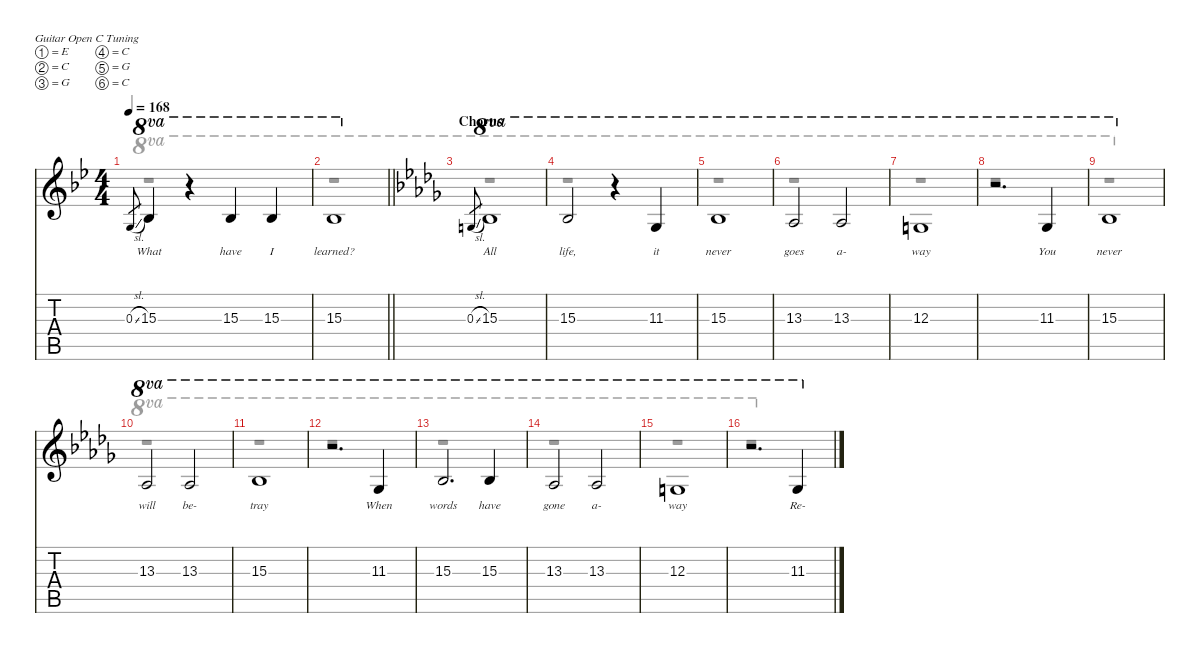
\defaultSystemsLayout 4
\hideDynamics
\bracketExtendMode nobrackets
\singleTrackTrackNamePolicy hidden
\multiTrackTrackNamePolicy hidden
\firstSystemTrackNameMode fullname
\firstSystemTrackNameOrientation horizontal
\otherSystemsTrackNameOrientation horizontal
\track ("Vocals" "pad.synth.") {instrument pad4choir}
\staff {score tabs}
\tuning (E4 C4 G3 C3 G2 C2)
\voice
\ts (4 4)
\tempo 168
\clef g2
\ks bb
0.3{sl acc forcenatural}.8{gr dy mf beam Up} 15.3{acc b}.4{ot 8va lyrics (0 "What") lyrics (1 "") lyrics (2 "") lyrics (3 "") lyrics (4 "") dy f beam Up} r.4{ot 8va beam Up} 15.3{acc b}.4{ot 8va lyrics (0 "have") lyrics (1 "") lyrics (2 "") lyrics (3 "") lyrics (4 "") beam Up} 15.3{acc b}.4{ot 8va lyrics (0 "I") lyrics (1 "") lyrics (2 "") lyrics (3 "") lyrics (4 "") beam Up} |
\barLineRight lightlight
15.3{acc b}.1{ot 8va lyrics (0 "learned?") lyrics (1 "") lyrics (2 "") lyrics (3 "") lyrics (4 "") beam Up} |
\section ("" "Chorus")
\ks db
0.3{sl acc forcenatural}.8{gr dy mf beam Up} 15.3{acc b}.1{ot 8va lyrics (0 "All") lyrics (1 "") lyrics (2 "") lyrics (3 "") lyrics (4 "") dy f beam Up} |
15.3{acc b}.2{ot 8va lyrics (0 "life,") lyrics (1 "") lyrics (2 "") lyrics (3 "") lyrics (4 "") beam Up} r.4{ot 8va beam Up} 11.3{acc b}.4{ot 8va lyrics (0 "it") lyrics (1 "") lyrics (2 "") lyrics (3 "") lyrics (4 "") beam Up} |
15.3{acc b}.1{ot 8va lyrics (0 "never") lyrics (1 "") lyrics (2 "") lyrics (3 "") lyrics (4 "") beam Up} |
13.3{acc b}.2{ot 8va lyrics (0 "goes") lyrics (1 "") lyrics (2 "") lyrics (3 "") lyrics (4 "") beam Up} 13.3{acc b}.2{ot 8va lyrics (0 "a-") lyrics (1 "") lyrics (2 "") lyrics (3 "") lyrics (4 "") beam Up} |
12.3{acc forcenatural}.1{ot 8va lyrics (0 "way") lyrics (1 "") lyrics (2 "") lyrics (3 "") lyrics (4 "") beam Up} |
r.2{d ot 8va beam Up} 11.3{acc b}.4{ot 8va lyrics (0 "You") lyrics (1 "") lyrics (2 "") lyrics (3 "") lyrics (4 "") beam Up} |
15.3{acc b}.1{ot 8va lyrics (0 "never") lyrics (1 "") lyrics (2 "") lyrics (3 "") lyrics (4 "") beam Up} |
13.3{acc b}.2{ot 8va lyrics (0 "will") lyrics (1 "") lyrics (2 "") lyrics (3 "") lyrics (4 "") beam Up} 13.3{acc b}.2{ot 8va lyrics (0 "be-") lyrics (1 "") lyrics (2 "") lyrics (3 "") lyrics (4 "") beam Up} |
15.3{acc b}.1{ot 8va lyrics (0 "tray") lyrics (1 "") lyrics (2 "") lyrics (3 "") lyrics (4 "") beam Up} |
r.2{d ot 8va beam Up} 11.3{acc b}.4{ot 8va lyrics (0 "When") lyrics (1 "") lyrics (2 "") lyrics (3 "") lyrics (4 "") beam Up} |
15.3{acc b}.2{d ot 8va lyrics (0 "words") lyrics (1 "") lyrics (2 "") lyrics (3 "") lyrics (4 "") beam Up} 15.3{acc b}.4{ot 8va lyrics (0 "have") lyrics (1 "") lyrics (2 "") lyrics (3 "") lyrics (4 "") beam Up} |
13.3{acc b}.2{ot 8va lyrics (0 "gone") lyrics (1 "") lyrics (2 "") lyrics (3 "") lyrics (4 "") beam Up} 13.3{acc b}.2{ot 8va lyrics (0 "a-") lyrics (1 "") lyrics (2 "") lyrics (3 "") lyrics (4 "") beam Up} |
12.3{acc forcenatural}.1{ot 8va lyrics (0 "way") lyrics (1 "") lyrics (2 "") lyrics (3 "") lyrics (4 "") beam Up} |
r.2{d ot 8va beam Up} 11.3{acc b}.4{ot 8va lyrics (0 "Re-") lyrics (1 "") lyrics (2 "") lyrics (3 "") lyrics (4 "") beam Up}
\voice
\clef g2
\ottava regular
\simile none
\ks bb
r.1{ot 8va dy mf beam Down} |
\barLineRight lightlight
r.1{ot 8va beam Down} |
\ks db
r.1{ot 8va beam Down} |
r.1{ot 8va beam Down} |
r.1{ot 8va beam Down} |
r.1{ot 8va beam Down} |
r.1{ot 8va beam Down} |
r.1{ot 8va beam Down} |
r.1{ot 8va beam Down} |
r.1{ot 8va beam Down} |
r.1{ot 8va beam Down} |
r.1{ot 8va beam Down} |
r.1{ot 8va beam Down} |
r.1{ot 8va beam Down} |
r.1{ot 8va beam Down} |
r.1{ot 8va beam Down}
